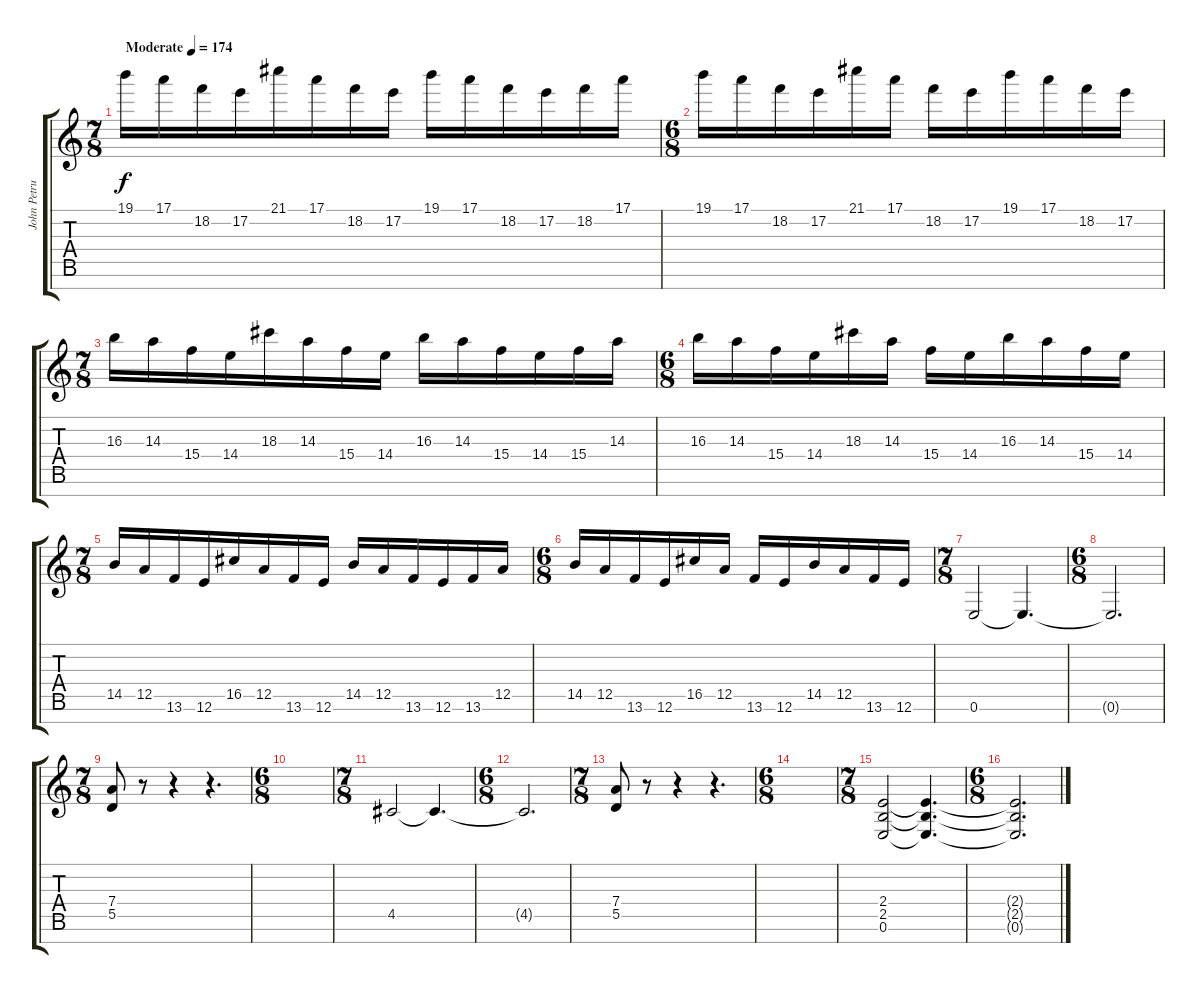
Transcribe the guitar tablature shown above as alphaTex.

\track ("John Petrucci" "John Petru") {instrument distortionguitar}
\staff {score tabs}
\tuning (E4 B3 G3 D3 A2 E2 B1) {hide}
\ts (7 8)
\tempo (174 "Moderate")
\clef g2
\ks c
19.1.16{dy f instrument distortionguitar} 17.1.16 18.2.16 17.2.16 21.1.16 17.1.16 18.2.16 17.2.16 19.1.16 17.1.16 18.2.16 17.2.16 18.2.16 17.1.16 |
\ts (6 8)
19.1.16 17.1.16 18.2.16 17.2.16 21.1.16 17.1.16 18.2.16 17.2.16 19.1.16 17.1.16 18.2.16 17.2.16 |
\ts (7 8)
16.3.16 14.3.16 15.4.16 14.4.16 18.3.16 14.3.16 15.4.16 14.4.16 16.3.16 14.3.16 15.4.16 14.4.16 15.4.16 14.3.16 |
\ts (6 8)
16.3.16 14.3.16 15.4.16 14.4.16 18.3.16 14.3.16 15.4.16 14.4.16 16.3.16 14.3.16 15.4.16 14.4.16 |
\ts (7 8)
14.5.16 12.5.16 13.6.16 12.6.16 16.5.16 12.5.16 13.6.16 12.6.16 14.5.16 12.5.16 13.6.16 12.6.16 13.6.16 12.5.16 |
\ts (6 8)
14.5.16 12.5.16 13.6.16 12.6.16 16.5.16 12.5.16 13.6.16 12.6.16 14.5.16 12.5.16 13.6.16 12.6.16 |
\ts (7 8)
0.6.2 0.6{t}.4{d} |
\ts (6 8)
0.6{t}.2{d} |
\ts (7 8)
(7.4 5.5).8 r.8 r.4 r.4{d} |
\ts (6 8)
|
\ts (7 8)
4.5.2 4.5{t}.4{d} |
\ts (6 8)
4.5{t}.2{d} |
\ts (7 8)
(7.4 5.5).8 r.8 r.4 r.4{d} |
\ts (6 8)
|
\ts (7 8)
(2.4 2.5 0.6).2 (2.4{t} 2.5{t} 0.6{t}).4{d} |
\ts (6 8)
(2.4{t} 2.5{t} 0.6{t}).2{d}
